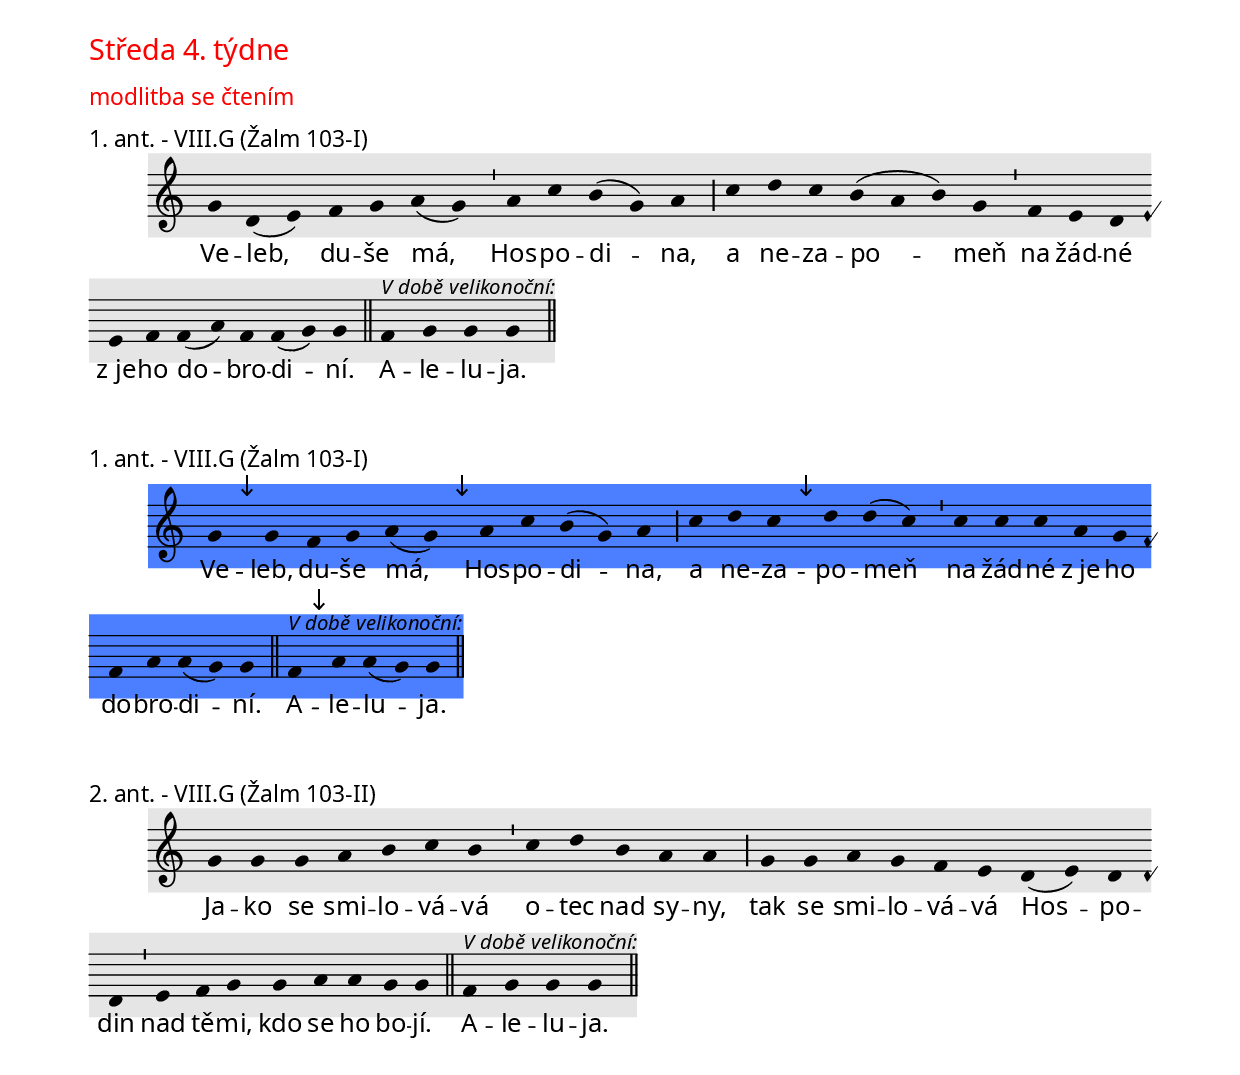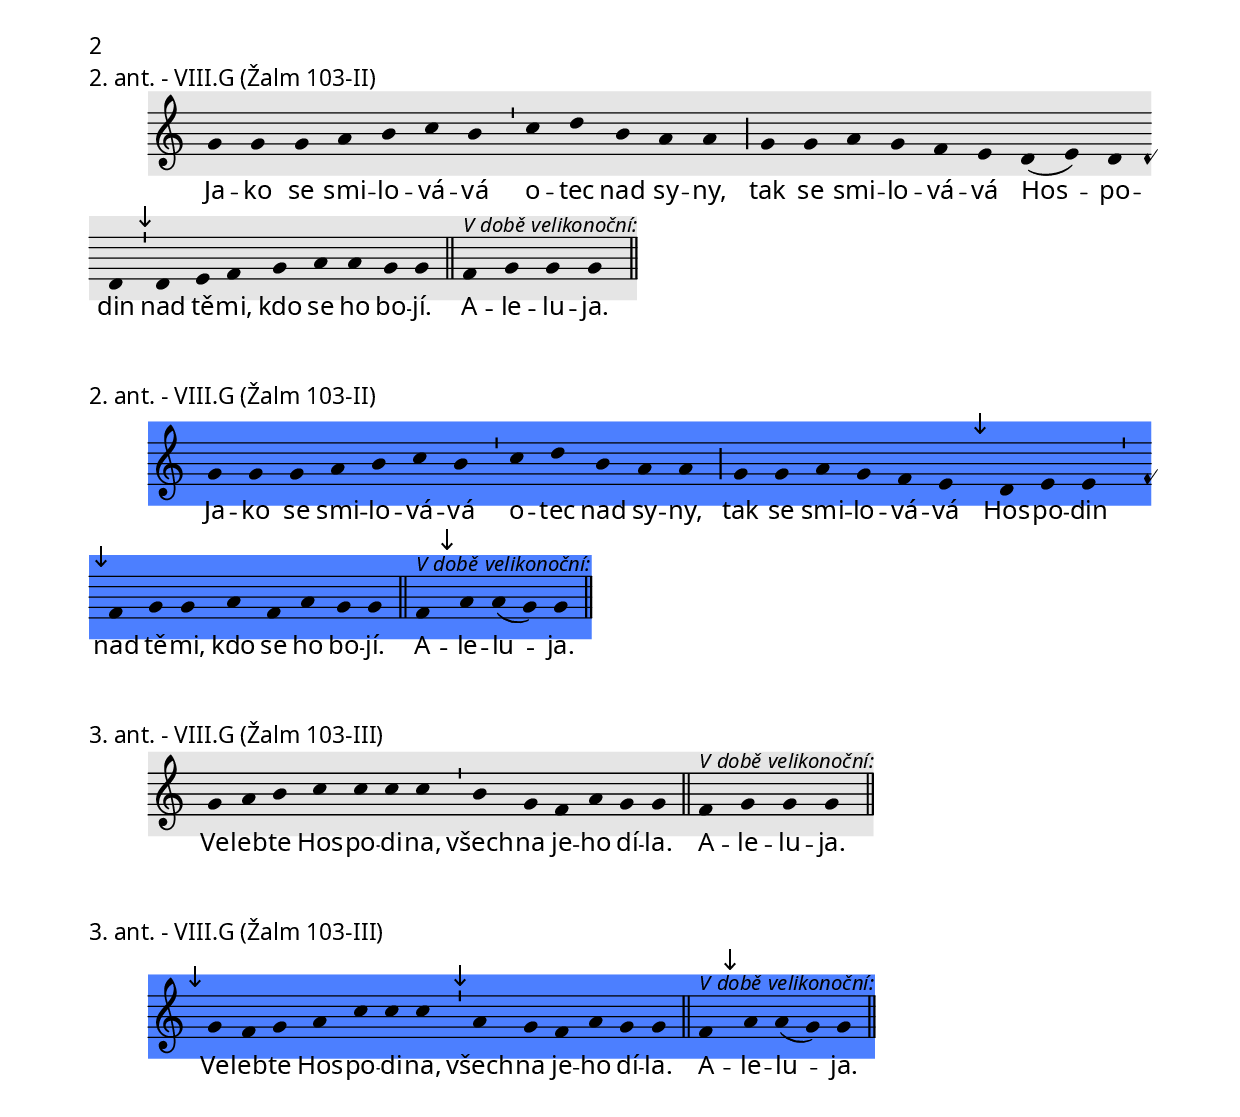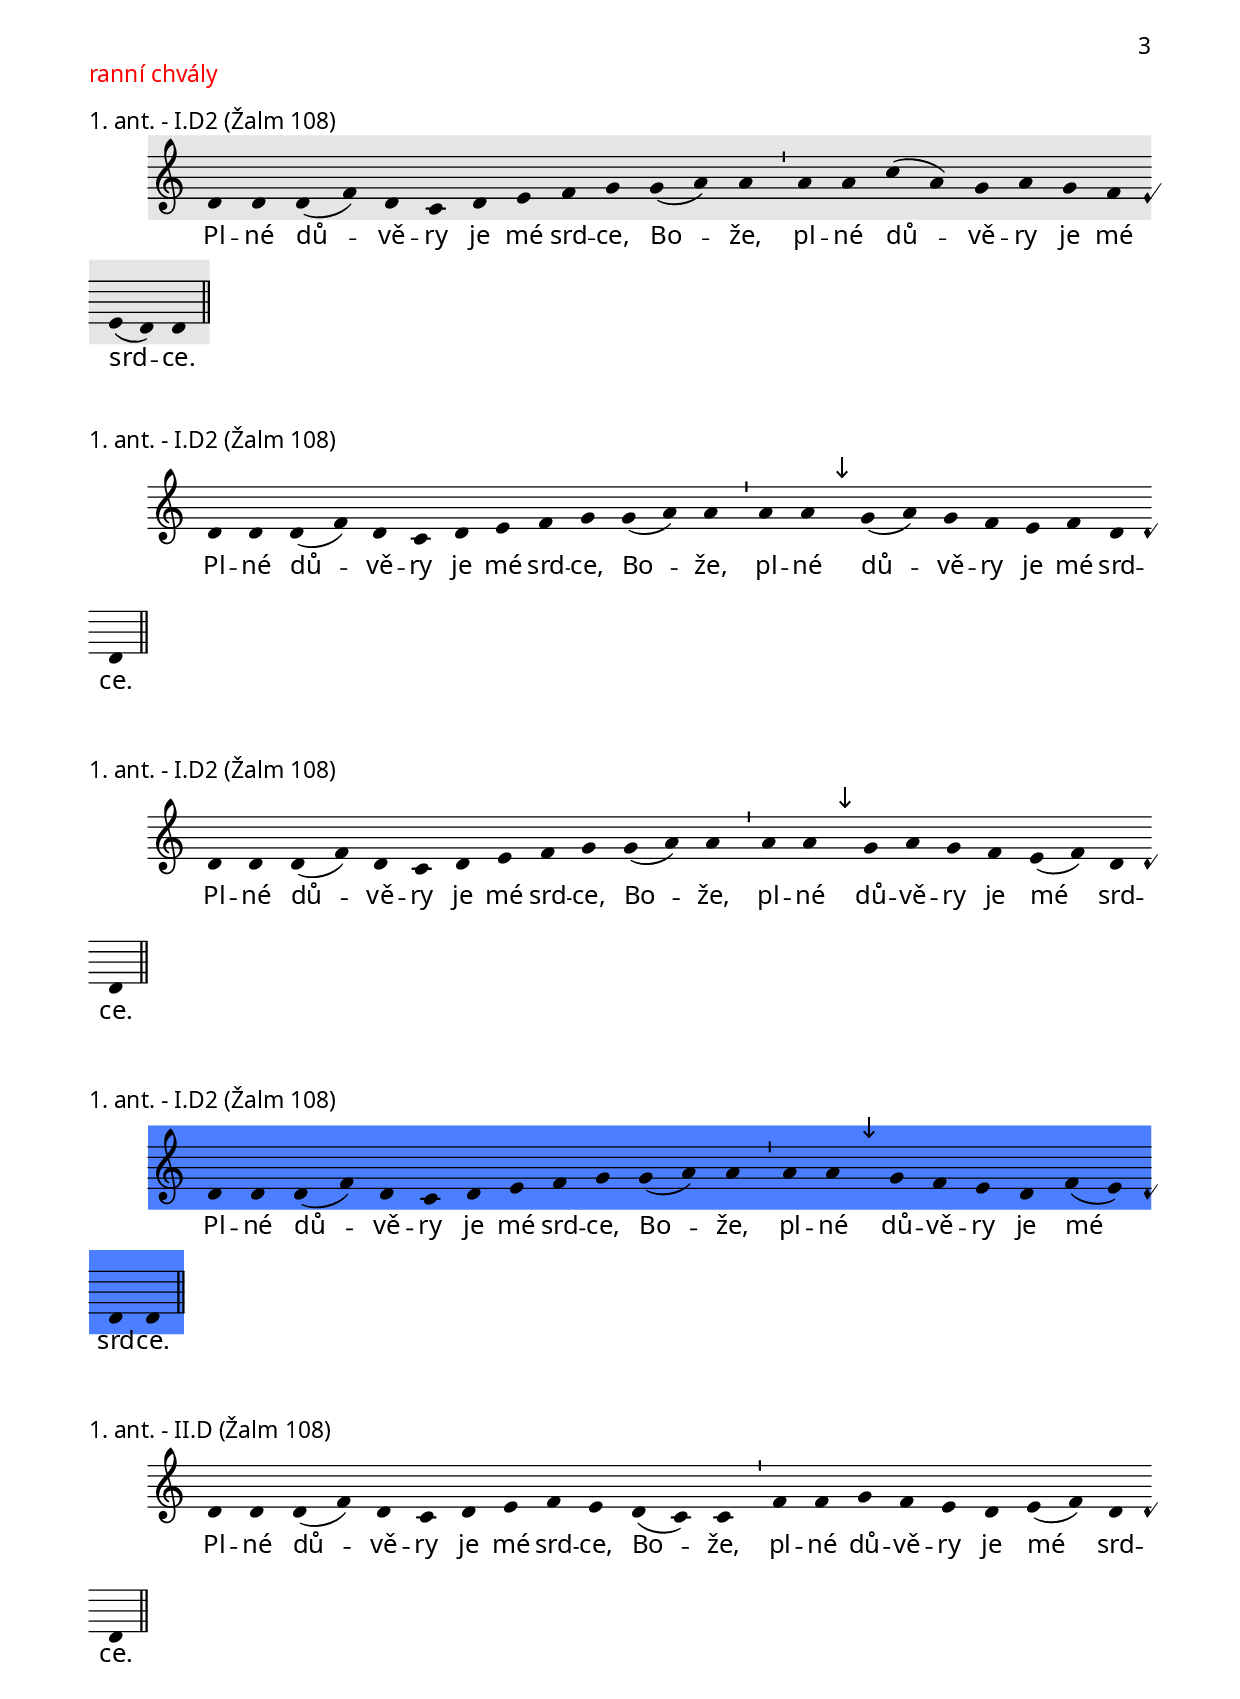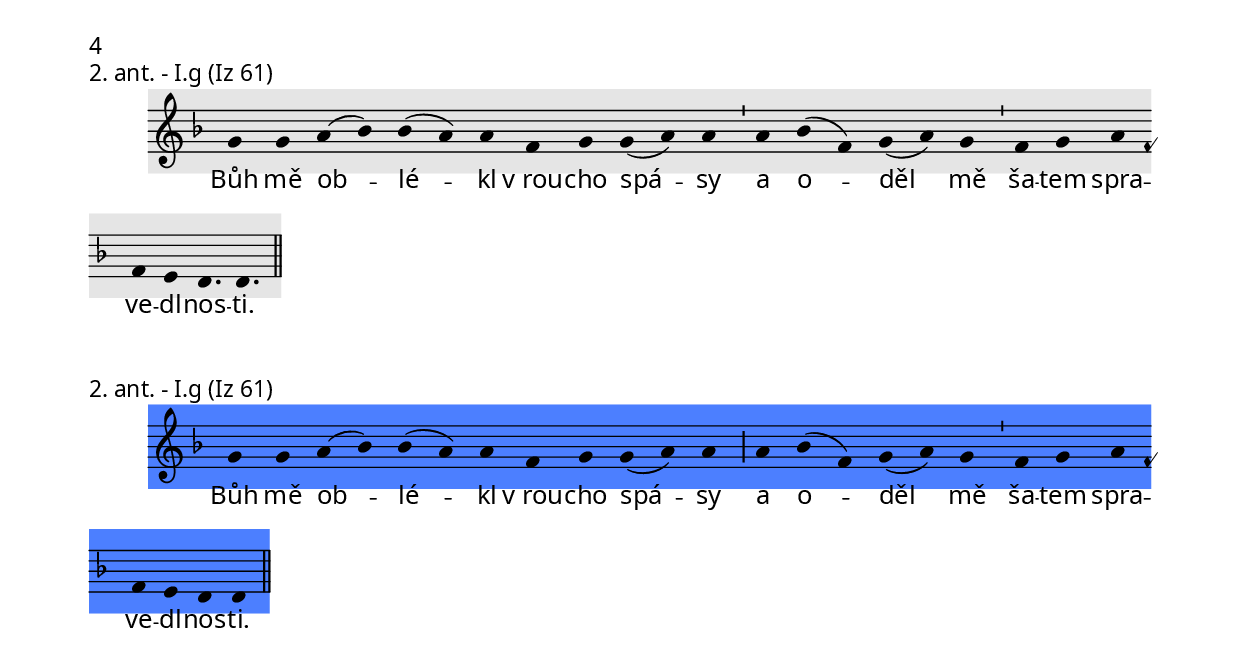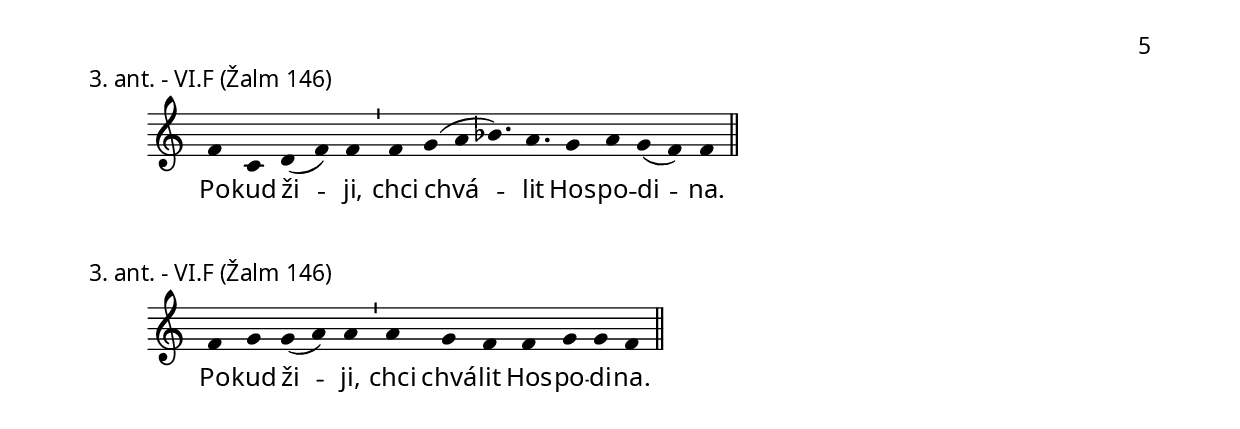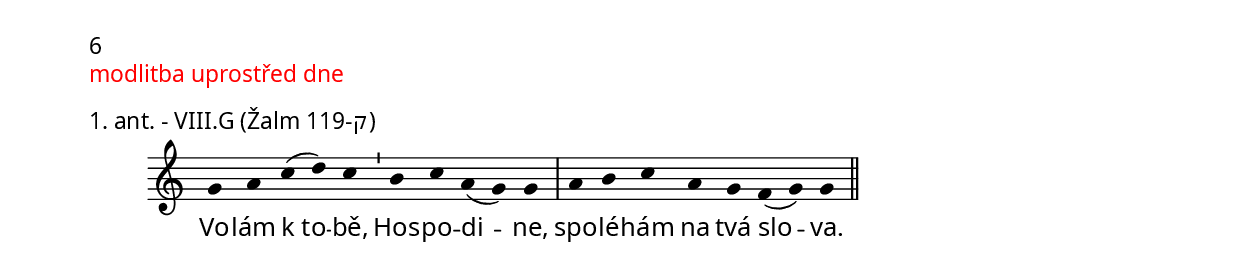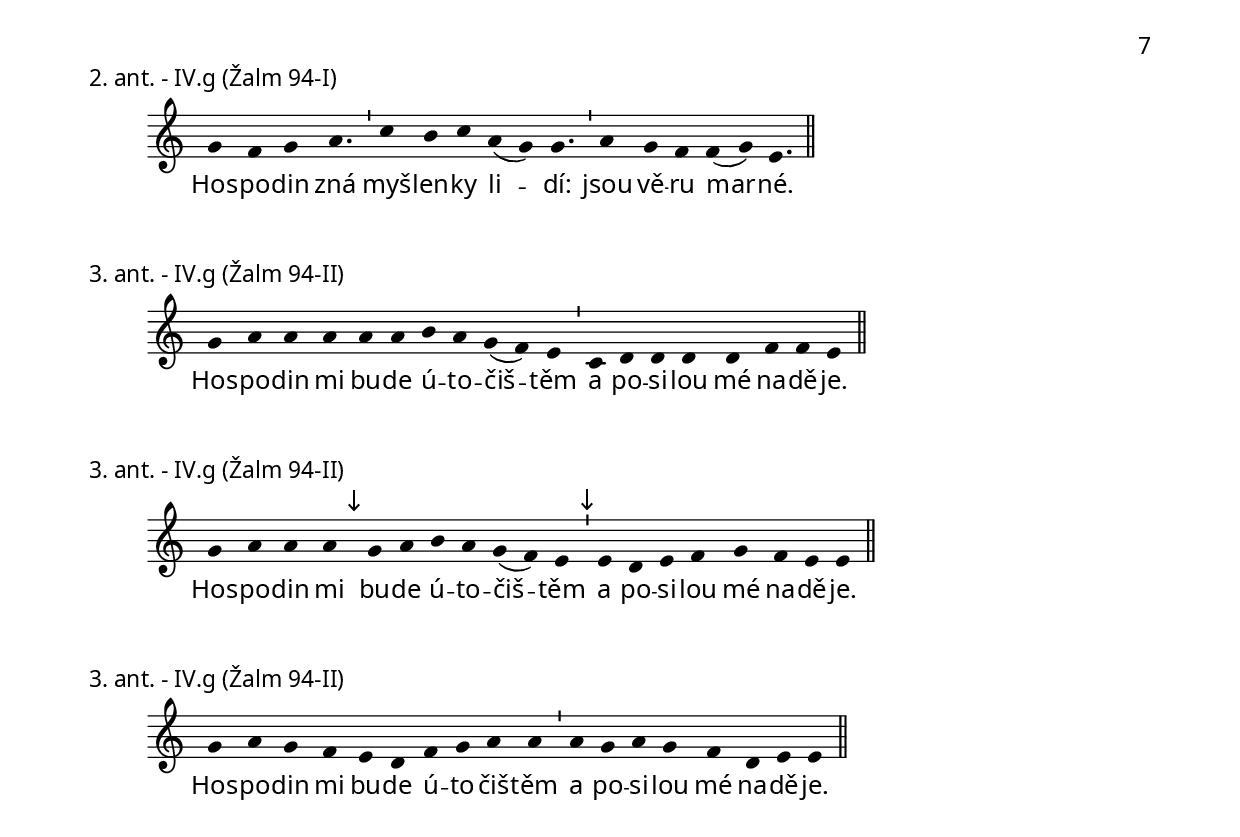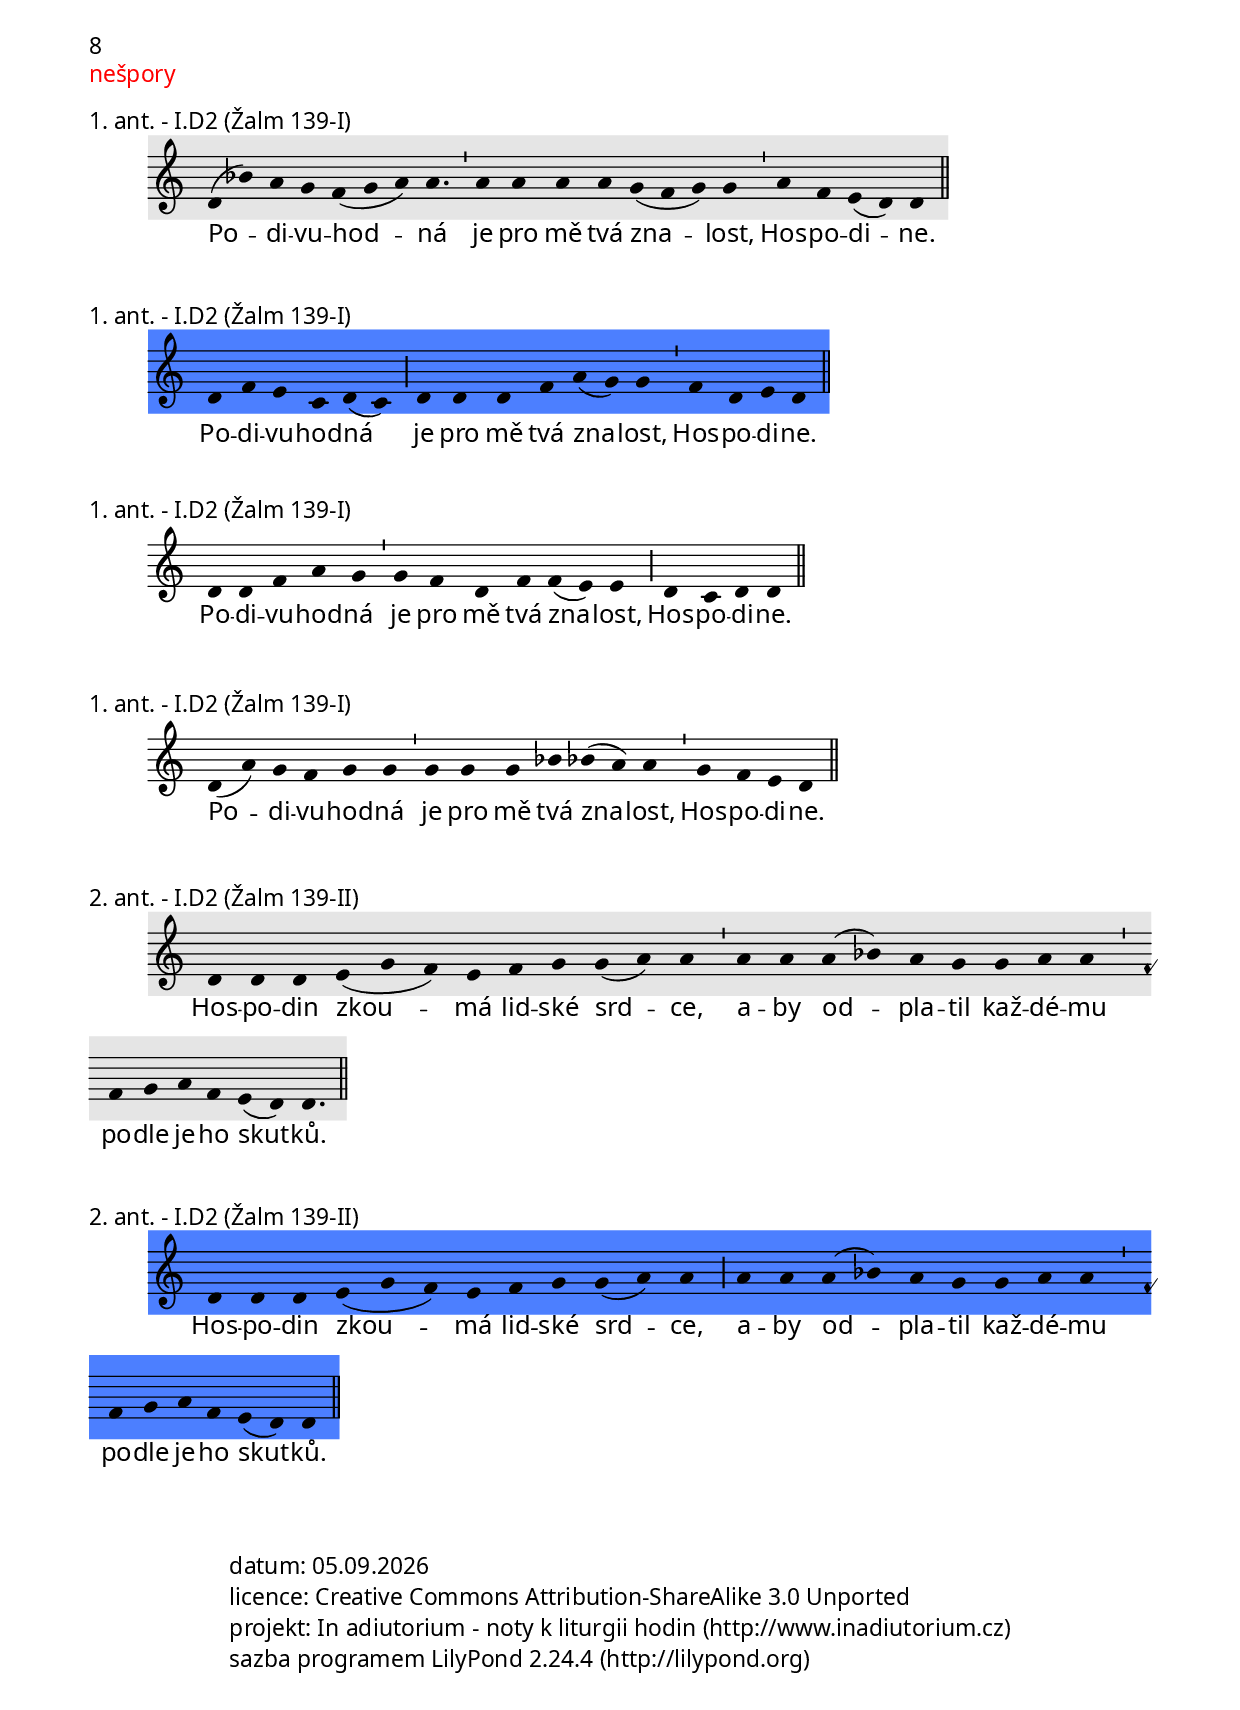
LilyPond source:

\include "../spolecne.ly"

\markup {\nadpisDen {Středa 4. týdne}}

% \markup {\nadpisHodinka {"invitatorium"}}

% \score { \tIIstredaInvitatorium }

\markup {\nadpisHodinka {"modlitba se čtením"}}

\score {
  \relative c'' {
    \zvyraznovacSedy
    \choralniRezim
    g4 d( e) f g a( g) \barMin a c b( g) a \barMaior
    c d c b( a b) g \barMin f e d e f f( a) f f( g) g \barFinalis

    f^\rubrVelikAleluja g g g \barFinalis
  }
  \addlyrics {
    Ve -- leb, du -- še má, Hos -- po -- di -- na,
    a ne -- za -- po -- meň na žád -- né z_je -- ho do -- bro -- di -- ní.

    A -- le -- lu -- ja.
  }
  \header {
    quid = "1. ant."
    modus = "VIII"
    differentia = "G"
    psalmus = "Žalm 103-I"
    id = "cte-ant1"
    piece = \markup {\sestavTitulek}
  }
}

\score {
  \relative c'' {
    \zvyraznovacModry
    \choralniRezim
    g4 \mark\sipka g f g a( g) \mark\sipka a c b( g) a \barMaior
    c d c \mark\sipka d d( c) \barMin
    c c c a g f a a( g) g \barFinalis

    f^\rubrVelikAleluja \mark\sipka a a( g) g \barFinalis
  }
  \addlyrics {
    Ve -- leb, du -- še má, Hos -- po -- di -- na,
    a ne -- za -- po -- meň
    na žád -- né z_je -- ho do -- bro -- di -- ní.

    A -- le -- lu -- ja.
  }
  \header {
    quid = "1. ant."
    modus = "VIII"
    differentia = "G"
    psalmus = "Žalm 103-I"
    id = "cte-ant1"
    piece = \markup {\sestavTitulek}
  }
}

\score {
  \relative c'' {
    \zvyraznovacSedy
    \choralniRezim
    g g g a b c b \barMin c d b a a \barMaior
    g g a g f e d( e) d d \barMin
    e f g g a a g g \barFinalis

    f^\rubrVelikAleluja g g g \barFinalis
  }
  \addlyrics {
    Ja -- ko se smi -- lo -- vá -- vá o -- tec nad sy -- ny,
    tak se smi -- lo -- vá -- vá Hos -- po -- din
    nad tě -- mi, kdo se ho bo -- jí.

    A -- le -- lu -- ja.
  }
  \header {
    quid = "2. ant."
    modus = "VIII"
    differentia = "G"
    psalmus = "Žalm 103-II"
    placet = "_nad těmi_ snad lépe d e f"
    id = "cte-ant2"
    piece = \markup {\sestavTitulek}
  }
}

\score {
  \relative c'' {
    \zvyraznovacSedy
    \choralniRezim
    g g g a b c b \barMin c d b a a \barMaior
    g g a g f e d( e) d d \barMin
    \mark\sipka d e f g a a g g \barFinalis

    f^\rubrVelikAleluja g g g \barFinalis
  }
  \addlyrics {
    Ja -- ko se smi -- lo -- vá -- vá o -- tec nad sy -- ny,
    tak se smi -- lo -- vá -- vá Hos -- po -- din
    nad tě -- mi, kdo se ho bo -- jí.

    A -- le -- lu -- ja.
  }
  \header {
    quid = "2. ant."
    modus = "VIII"
    differentia = "G"
    psalmus = "Žalm 103-II"
    id = "cte-ant2"
    piece = \markup {\sestavTitulek}
  }
}

\score {
  \relative c'' {
    \zvyraznovacModry
    \choralniRezim
    g g g a b c b \barMin c d b a a \barMaior
    g g a g f e \mark\sipka d e e \barMin
    \mark\sipka f g g a f a g g \barFinalis

    f^\rubrVelikAleluja \mark\sipka a a( g) g \barFinalis
  }
  \addlyrics {
    Ja -- ko se smi -- lo -- vá -- vá o -- tec nad sy -- ny,
    tak se smi -- lo -- vá -- vá Hos -- po -- din
    nad tě -- mi, kdo se ho bo -- jí.

    A -- le -- lu -- ja.
  }
  \header {
    quid = "2. ant."
    modus = "VIII"
    differentia = "G"
    psalmus = "Žalm 103-II"
    id = "cte-ant2"
    piece = \markup {\sestavTitulek}
  }
}

\score {
  \relative c'' {
    \zvyraznovacSedy
    \choralniRezim
    g4 a b c c c c \barMin
    b g f a g g \barFinalis

    f^\rubrVelikAleluja g g g \barFinalis
  }
  \addlyrics {
    Ve -- leb -- te Hos -- po -- di -- na,
    všech -- na je -- ho dí -- la.

    A -- le -- lu -- ja.
  }
  \header {
    quid = "3. ant."
    modus = "VIII"
    differentia = "G"
    psalmus = "Žalm 103-III"
    id = "cte-ant3"
    piece = \markup {\sestavTitulek}
  }
}

\score {
  \relative c'' {
    \zvyraznovacModry
    \choralniRezim
    \mark\sipka g4 f g a c c c \barMin
    \mark\sipka a g f a g g \barFinalis

    f^\rubrVelikAleluja \mark\sipka a a( g) g \barFinalis
  }
  \addlyrics {
    Ve -- leb -- te Hos -- po -- di -- na,
    všech -- na je -- ho dí -- la.

    A -- le -- lu -- ja.
  }
  \header {
    quid = "3. ant."
    modus = "VIII"
    differentia = "G"
    psalmus = "Žalm 103-III"
    id = "cte-ant3"
    piece = \markup {\sestavTitulek}
  }
}

\pageBreak

\markup {\nadpisHodinka {"ranní chvály"}}

\score {
  \relative c' {
    \zvyraznovacSedy
    \choralniRezim
    d4 d d( f) d c d e f g g( a) a \barMin
    a a c( a) g a g f e( d) d \barFinalis
  }
  \addlyrics {
    Pl -- né dů -- vě -- ry je mé srd -- ce, Bo -- že,
    pl -- né dů -- vě -- ry je mé srd -- ce.
  }
  \header {
    quid = "1. ant."
    modus = "I"
    differentia = "D2"
    psalmus = "Žalm 108"
    placet = "rytmus i melodie _důvěry_ (navíc zdvojeno) jsou jaksi nepřirozené a nelibé"
    id = "rch-ant1"
    piece = \markup {\sestavTitulek}
  }
}

\score {
  \relative c' {
    \choralniRezim
    d4 d d( f) d c d e f g g( a) a \barMin
    a a \mark\sipka g( a) g f e f d d \barFinalis
  }
  \addlyrics {
    Pl -- né dů -- vě -- ry je mé srd -- ce, Bo -- že,
    pl -- né dů -- vě -- ry je mé srd -- ce.
  }
  \header {
    quid = "1. ant."
    modus = "I"
    differentia = "D2"
    psalmus = "Žalm 108"
    id = "rch-ant1"
    piece = \markup {\sestavTitulek}
  }
}

\score {
  \relative c' {
    \choralniRezim
    d4 d d( f) d c d e f g g( a) a \barMin
    a a \mark\sipka g a g f e( f) d d \barFinalis
  }
  \addlyrics {
    Pl -- né dů -- vě -- ry je mé srd -- ce, Bo -- že,
    pl -- né dů -- vě -- ry je mé srd -- ce.
  }
  \header {
    quid = "1. ant."
    modus = "I"
    differentia = "D2"
    psalmus = "Žalm 108"
    id = "rch-ant1"
    piece = \markup {\sestavTitulek}
  }
}

\score {
  \relative c' {
    \zvyraznovacModry
    \choralniRezim
    d4 d d( f) d c d e f g g( a) a \barMin
    a a \mark\sipka g f e d f( e) d d \barFinalis
  }
  \addlyrics {
    Pl -- né dů -- vě -- ry je mé srd -- ce, Bo -- že,
    pl -- né dů -- vě -- ry je mé srd -- ce.
  }
  \header {
    quid = "1. ant."
    modus = "I"
    differentia = "D2"
    psalmus = "Žalm 108"
    id = "rch-ant1"
    piece = \markup {\sestavTitulek}
  }
}

\score {
  \relative c' {
    \choralniRezim
    d4 d d( f) d c d e f e d( c) c \barMin
    f f g f e d e( f) d d \barFinalis
  }
  \addlyrics {
    Pl -- né dů -- vě -- ry je mé srd -- ce, Bo -- že,
    pl -- né dů -- vě -- ry je mé srd -- ce.
  }
  \header {
    quid = "1. ant."
    modus = "II"
    differentia = "D"
    psalmus = "Žalm 108"
    id = "rch-ant1"
    piece = \markup {\sestavTitulek}
  }
}

\pageBreak

\score {
  \relative c'' {
    \zvyraznovacSedy
    \choralniRezim
    \key f \major
    g4 g a( bes) bes( a) a f g g( a) a \barMin
    a bes( f) g( a) g \barMin f g a f e d4. d \barFinalis
  }
  \addlyrics {
    Bůh mě ob -- lé -- kl v_rou -- cho spá -- sy
    a o -- děl mě ša -- tem spra -- ve -- dl -- nos -- ti.
  }
  \header {
    quid = "2. ant."
    modus = "I"
    differentia = "g"
    psalmus = "Iz 61"
    placet = "první divisio udělat maior"
    id = "rch-ant2"
    piece = \markup {\sestavTitulek}
  }
}

\score {
  \relative c'' {
    \zvyraznovacModry
    \choralniRezim
    \key f \major
    g4 g a( bes) bes( a) a f g g( a) a \barMaior
    a bes( f) g( a) g \barMin
    f g a f e d d \barFinalis
  }
  \addlyrics {
    Bůh mě ob -- lé -- kl v_rou -- cho spá -- sy
    a o -- děl mě ša -- tem spra -- ve -- dl -- nos -- ti.
  }
  \header {
    quid = "2. ant."
    modus = "I"
    differentia = "g"
    psalmus = "Iz 61"
    id = "rch-ant2"
    piece = \markup {\sestavTitulek}
  }
}

\pageBreak

\score {
  \relative c' {
    \choralniRezim
    f4 c d( f) f \barMin f g( a bes4.) a g4 a g( f) f \barFinalis
  }
  \addlyrics {
    Po -- kud ži -- ji, chci chvá -- lit Hos -- po -- di -- na.
  }
  \header {
    quid = "3. ant."
    modus = "VI"
    differentia = "F"
    psalmus = "Žalm 146"
    id = "rch-ant3"
    piece = \markup {\sestavTitulek}
  }
}

\score {
  \relative c' {
    \choralniRezim
    f4 g g( a) a \barMin
    a g f f g g f \barFinalis
  }
  \addlyrics {
    Po -- kud ži -- ji,
    chci chvá -- lit Hos -- po -- di -- na.
  }
  \header {
    quid = "3. ant."
    modus = "VI"
    differentia = "F"
    psalmus = "Žalm 146"
    id = "rch-ant3"
    piece = \markup {\sestavTitulek}
  }
}

\pageBreak

% \score { \tIIstredaAntBenedictus }

\markup {\nadpisHodinka {"modlitba uprostřed dne"}}

\score {
  \relative c'' {
    \choralniRezim
    g4 a c( d) c \barMin
    b c a( g) g \barMax
    a b c a g f( g) g \barFinalis
  }
  \addlyrics {
    Vo -- lám k_to -- bě,
    Hos -- po -- di -- ne,
    spo -- lé -- hám na tvá slo -- va.
  }
  \header {
    quid = "1. ant."
    modus = "VIII"
    differentia = "G"
    psalmus = "Žalm 119-ק"
    id = "up-ant1"
    piece = \markup {\sestavTitulek}
  }
}

\pageBreak

\score {
  \relative c'' {
    \choralniRezim
    g4 f g a4. \barMin c4 b c a( g) g4. \barMin a4 g f f( g) e4. \barFinalis
  }
  \addlyrics {
    Hos -- po -- din zná myš -- len -- ky li -- dí: jsou vě -- ru mar -- né.
  }
  \header {
    quid = "2. ant."
    modus = "IV"
    differentia = "g"
    psalmus = "Žalm 94-I"
    id = "up-ant2"
    piece = \markup {\sestavTitulek}
  }
}

\score {
  \relative c'' {
    \choralniRezim
    g4 a a a a a b a g( f) e \barMin c d d d d f f e \barFinalis
  }
  \addlyrics {
    Hos -- po -- din mi bu -- de ú -- to -- čiš -- těm
    a po -- si -- lou mé na -- dě -- je.
  }
  \header {
    quid = "3. ant."
    modus = "IV"
    differentia = "g"
    psalmus = "Žalm 94-II"
    id = "up-ant3"
    piece = \markup {\sestavTitulek}
  }
}

\score {
  \relative c'' {
    \choralniRezim
    g4 a a a \mark\sipka g a b a g( f) e \barMin
    \mark\sipka e d e f g f e e \barFinalis
  }
  \addlyrics {
    Hos -- po -- din mi bu -- de ú -- to -- čiš -- těm
    a po -- si -- lou mé na -- dě -- je.
  }
  \header {
    quid = "3. ant."
    modus = "IV"
    differentia = "g"
    psalmus = "Žalm 94-II"
    id = "up-ant3"
    piece = \markup {\sestavTitulek}
  }
}

\score {
  \relative c'' {
    \choralniRezim
    g4 a g f e d f g a a \barMin
    a g a g f d e e \barFinalis
  }
  \addlyrics {
    Hos -- po -- din mi bu -- de ú -- to -- čiš -- těm
    a po -- si -- lou mé na -- dě -- je.
  }
  \header {
    quid = "3. ant."
    modus = "IV"
    differentia = "g"
    psalmus = "Žalm 94-II"
    id = "up-ant3"
    piece = \markup {\sestavTitulek}
  }
}

\pageBreak

\markup {\nadpisHodinka {"nešpory"}}

\score {
  \relative c' {
    \zvyraznovacSedy
    \choralniRezim
    d4( bes') a g f( g a) a4. \barMin a4 a a a g( f g) g \barMin
    a f e( d) d \barFinalis
  }
  \addlyrics {
    Po -- di -- vu -- hod -- ná je pro mě tvá zna -- lost, Hos -- po -- di -- ne.
  }
  \header {
    quid = "1. ant."
    modus = "I"
    differentia = "D2"
    psalmus = "Žalm 139-I"
    placet = "první slabika se relativně špatně zpívá, zní divně;
    navíc neznám žádnou tradiční antifonu, která by takto začínala;
    jinak mám tuto antifonu rád, což ale nikterak neznamená, že je dobrá"
    id = "ne-ant1"
    piece = \markup {\sestavTitulek}
  }
}

\score {
  \relative c' {
    \zvyraznovacModry
    \choralniRezim
    d4 f e c d( c) \barMaior
    d d d f a( g) g \barMin
    f d e d \barFinalis
  }
  \addlyrics {
    Po -- di -- vu -- hod -- ná
    je pro mě tvá zna -- lost,
    Hos -- po -- di -- ne.
  }
  \header {
    quid = "1. ant."
    modus = "I"
    differentia = "D2"
    psalmus = "Žalm 139-I"
    id = "ne-ant1"
    piece = \markup {\sestavTitulek}
  }
}

\score {
  \relative c' {
    \choralniRezim
    d4 d f a g \barMin
    g f d f f( e) e \barMaior
    d c d d \barFinalis
  }
  \addlyrics {
    Po -- di -- vu -- hod -- ná
    je pro mě tvá zna -- lost,
    Hos -- po -- di -- ne.
  }
  \header {
    quid = "1. ant."
    modus = "I"
    differentia = "D2"
    psalmus = "Žalm 139-I"
    id = "ne-ant1"
    piece = \markup {\sestavTitulek}
  }
}

\score {
  \relative c' {
    \choralniRezim
    d4( a') g f g g \barMin
    g g g bes bes( a) a \barMin
    g f e d \barFinalis
  }
  \addlyrics {
    Po -- di -- vu -- hod -- ná
    je pro mě tvá zna -- lost,
    Hos -- po -- di -- ne.
  }
  \header {
    quid = "1. ant."
    modus = "I"
    differentia = "D2"
    psalmus = "Žalm 139-I"
    id = "ne-ant1"
    piece = \markup {\sestavTitulek}
  }
}

\score {
  \relative c' {
    \zvyraznovacSedy
    \choralniRezim
    d4 d d e( g f) e f g g( a) a \barMin
    a a a( bes) a g g a a \barMin f g a f e( d) d4. \barFinalis
  }
  \addlyrics {
    Hos -- po -- din zkou -- má lid -- ské srd -- ce,
    a -- by od -- pla -- til kaž -- dé -- mu po -- dle je -- ho skut -- ků.
  }
  \header {
    quid = "2. ant."
    modus = "I"
    differentia = "D2"
    psalmus = "Žalm 139-II"
    id = "ne-ant2"
    piece = \markup {\sestavTitulek}
  }
}

\score {
  \relative c' {
    \zvyraznovacModry
    \choralniRezim
    d4 d d e( g f) e f g g( a) a \barMaior
    a a a( bes) a g g a a \barMin f g a f e( d) d \barFinalis
  }
  \addlyrics {
    Hos -- po -- din zkou -- má lid -- ské srd -- ce,
    a -- by od -- pla -- til kaž -- dé -- mu po -- dle je -- ho skut -- ků.
  }
  \header {
    quid = "2. ant."
    modus = "I"
    differentia = "D2"
    psalmus = "Žalm 139-II"
    id = "ne-ant2"
    piece = \markup {\sestavTitulek}
  }
}

% \score { \tIIstredaNespAntIII }

% \score { \tIIstredaAntMagnificat }